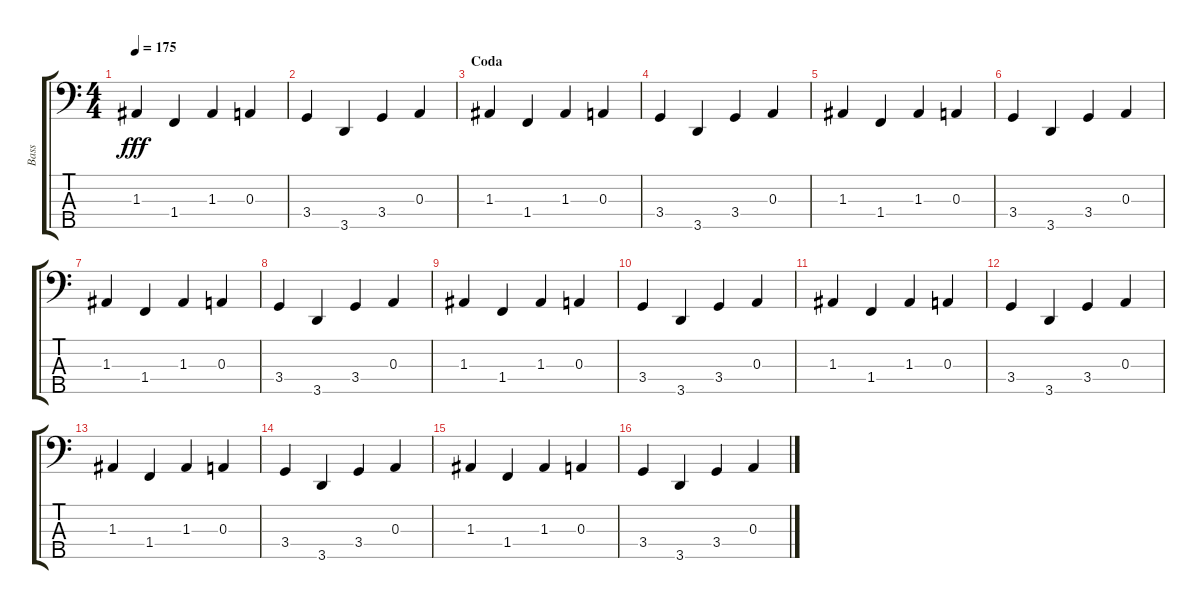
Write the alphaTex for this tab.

\track ("Bass" "Bass") {instrument electricbassfinger}
\staff {score tabs}
\tuning (G2 D2 A1 E1 B0) {hide}
\ts (4 4)
\tempo 175
\clef f4
\ks c
1.3.4{dy fff} 1.4.4 1.3.4 0.3.4 |
3.4.4 3.5.4 3.4.4 0.3.4 |
\section ("" "Coda")
1.3.4 1.4.4 1.3.4 0.3.4 |
3.4.4 3.5.4 3.4.4 0.3.4 |
1.3.4 1.4.4 1.3.4 0.3.4 |
3.4.4 3.5.4 3.4.4 0.3.4 |
1.3.4 1.4.4 1.3.4 0.3.4 |
3.4.4 3.5.4 3.4.4 0.3.4 |
1.3.4 1.4.4 1.3.4 0.3.4 |
3.4.4 3.5.4 3.4.4 0.3.4 |
1.3.4 1.4.4 1.3.4 0.3.4 |
3.4.4 3.5.4 3.4.4 0.3.4 |
1.3.4 1.4.4 1.3.4 0.3.4 |
3.4.4 3.5.4 3.4.4 0.3.4 |
1.3.4 1.4.4 1.3.4 0.3.4 |
3.4.4 3.5.4 3.4.4 0.3.4
